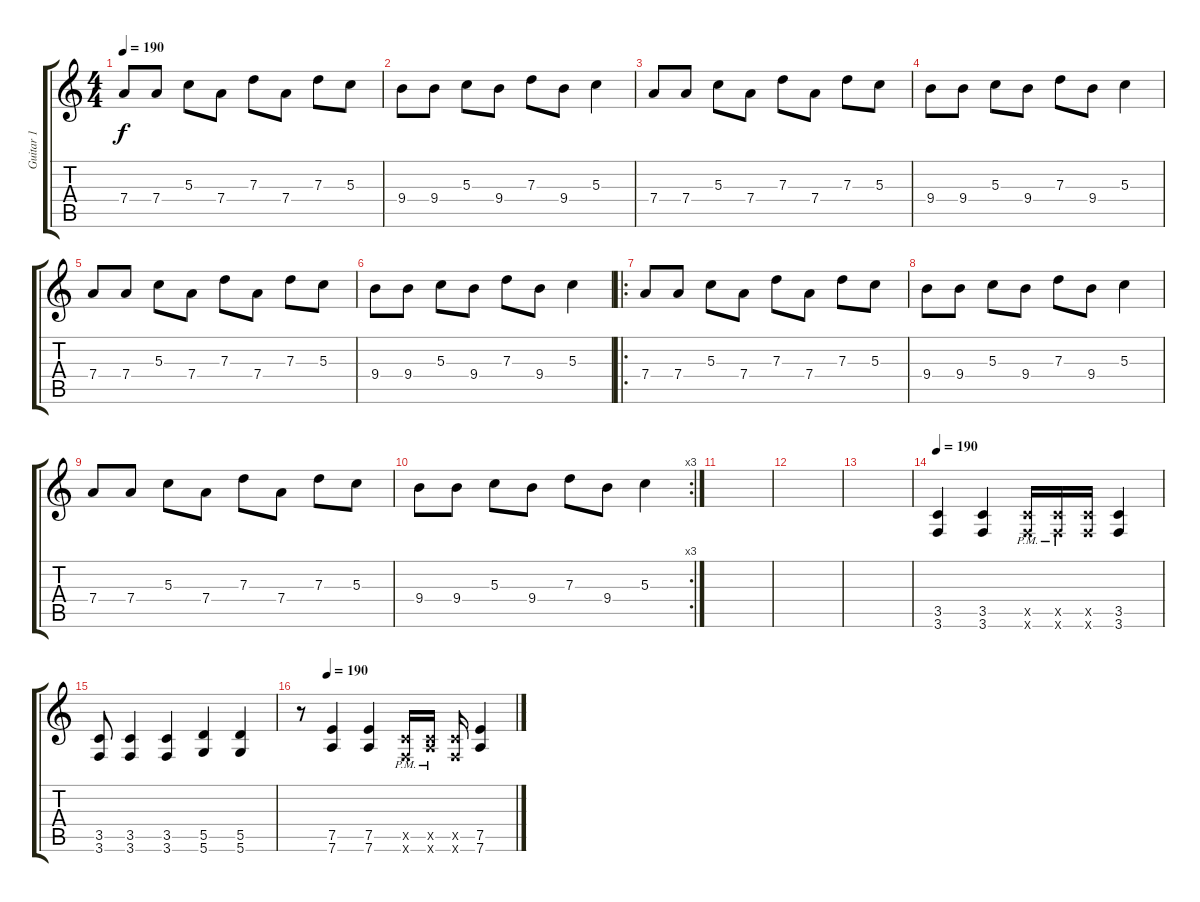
\track ("Guitar 1" "Guitar 1") {instrument distortionguitar}
\staff {score tabs}
\tuning (E4 B3 G3 D3 A2 D2) {hide}
\ts (4 4)
\tempo 190
\clef g2
\ks c
7.4.8{dy f} 7.4.8 5.3.8 7.4.8 7.3.8 7.4.8 7.3.8 5.3.8 |
9.4.8 9.4.8 5.3.8 9.4.8 7.3.8 9.4.8 5.3.4 |
7.4.8 7.4.8 5.3.8 7.4.8 7.3.8 7.4.8 7.3.8 5.3.8 |
9.4.8 9.4.8 5.3.8 9.4.8 7.3.8 9.4.8 5.3.4 |
7.4.8 7.4.8 5.3.8 7.4.8 7.3.8 7.4.8 7.3.8 5.3.8 |
9.4.8 9.4.8 5.3.8 9.4.8 7.3.8 9.4.8 5.3.4 |
\ro
7.4.8{volume 10} 7.4.8 5.3.8 7.4.8 7.3.8 7.4.8 7.3.8 5.3.8 |
9.4.8 9.4.8 5.3.8 9.4.8 7.3.8 9.4.8 5.3.4 |
7.4.8 7.4.8 5.3.8 7.4.8 7.3.8 7.4.8 7.3.8 5.3.8 |
\rc 3
9.4.8 9.4.8 5.3.8 9.4.8 7.3.8 9.4.8 5.3.4 |
|
|
|
\tempo 190
(3.5 3.6).4 (3.5 3.6).4 (3.5{pm x} 3.6{pm x}).16 (3.5{pm x} 3.6{pm x}).16 (3.5{x} 3.6{x}).16 (3.5 3.6).4 |
(3.5 3.6).8 (3.5 3.6).4 (3.5 3.6).4 (5.5 5.6).4 (5.5 5.6).4 |
\tempo (190 0.125)
r.8 (7.5 7.6).4 (7.5 7.6).4 (3.5{pm x} 3.6{pm x}).16 (3.5{pm x} 7.6{pm x}).16 (3.5{x} 3.6{x}).16 (7.5 7.6).4
